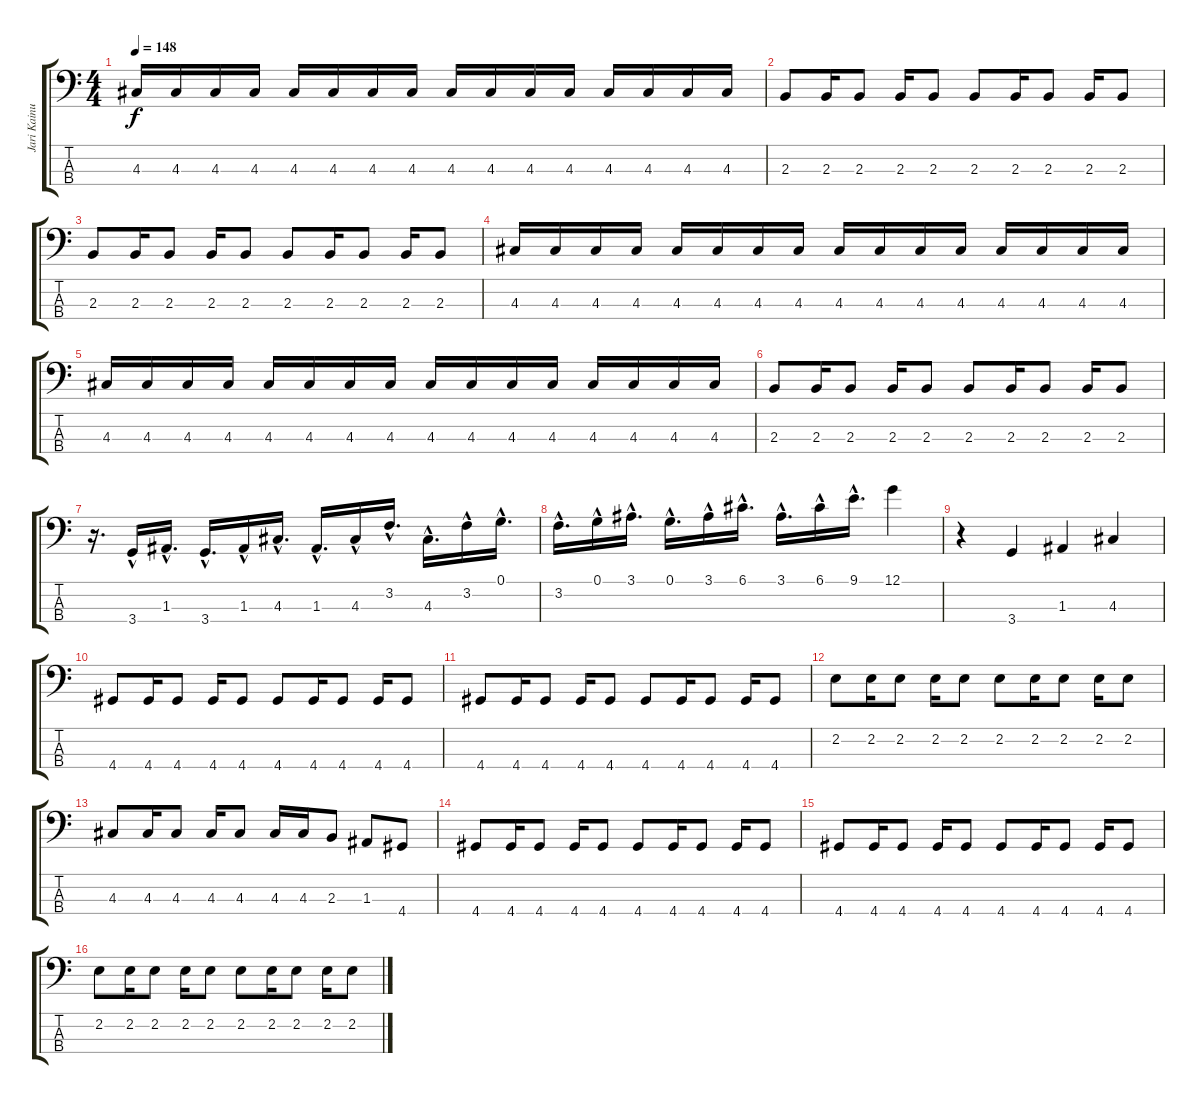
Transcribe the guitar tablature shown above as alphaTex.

\track ("Jari Kainulainen" "Jari Kainu") {instrument electricbassfinger}
\staff {score tabs}
\tuning (G2 D2 A1 E1) {hide}
\ts (4 4)
\tempo 148
\clef f4
\ks c
4.3.16{dy f} 4.3.16 4.3.16 4.3.16 4.3.16 4.3.16 4.3.16 4.3.16 4.3.16 4.3.16 4.3.16 4.3.16 4.3.16 4.3.16 4.3.16 4.3.16 |
2.3.8 2.3.16 2.3.8 2.3.16 2.3.8 2.3.8 2.3.16 2.3.8 2.3.16 2.3.8 |
2.3.8 2.3.16 2.3.8 2.3.16 2.3.8 2.3.8 2.3.16 2.3.8 2.3.16 2.3.8 |
4.3.16 4.3.16 4.3.16 4.3.16 4.3.16 4.3.16 4.3.16 4.3.16 4.3.16 4.3.16 4.3.16 4.3.16 4.3.16 4.3.16 4.3.16 4.3.16 |
4.3.16 4.3.16 4.3.16 4.3.16 4.3.16 4.3.16 4.3.16 4.3.16 4.3.16 4.3.16 4.3.16 4.3.16 4.3.16 4.3.16 4.3.16 4.3.16 |
2.3.8 2.3.16 2.3.8 2.3.16 2.3.8 2.3.8 2.3.16 2.3.8 2.3.16 2.3.8 |
r.16{d} 3.4{hac}.16 1.3{hac}.16{d} 3.4{hac}.16{d} 1.3{hac}.16 4.3{hac}.16{d} 1.3{hac}.16{d} 4.3{hac}.16 3.2{hac}.16{d} 4.3{hac}.16{d} 3.2{hac}.16 0.1{hac}.16{d} |
3.2{hac}.16{d} 0.1{hac}.16 3.1{hac}.16{d} 0.1{hac}.16{d} 3.1{hac}.16 6.1{hac}.16{d} 3.1{hac}.16{d} 6.1{hac}.16 9.1{hac}.16{d} 12.1.4 |
r.4 3.4.4 1.3.4 4.3.4 |
4.4.8 4.4.16 4.4.8 4.4.16 4.4.8 4.4.8 4.4.16 4.4.8 4.4.16 4.4.8 |
4.4.8 4.4.16 4.4.8 4.4.16 4.4.8 4.4.8 4.4.16 4.4.8 4.4.16 4.4.8 |
2.2.8 2.2.16 2.2.8 2.2.16 2.2.8 2.2.8 2.2.16 2.2.8 2.2.16 2.2.8 |
4.3.8 4.3.16 4.3.8 4.3.16 4.3.8 4.3.16 4.3.16 2.3.8 1.3.8 4.4.8 |
4.4.8 4.4.16 4.4.8 4.4.16 4.4.8 4.4.8 4.4.16 4.4.8 4.4.16 4.4.8 |
4.4.8 4.4.16 4.4.8 4.4.16 4.4.8 4.4.8 4.4.16 4.4.8 4.4.16 4.4.8 |
2.2.8 2.2.16 2.2.8 2.2.16 2.2.8 2.2.8 2.2.16 2.2.8 2.2.16 2.2.8
